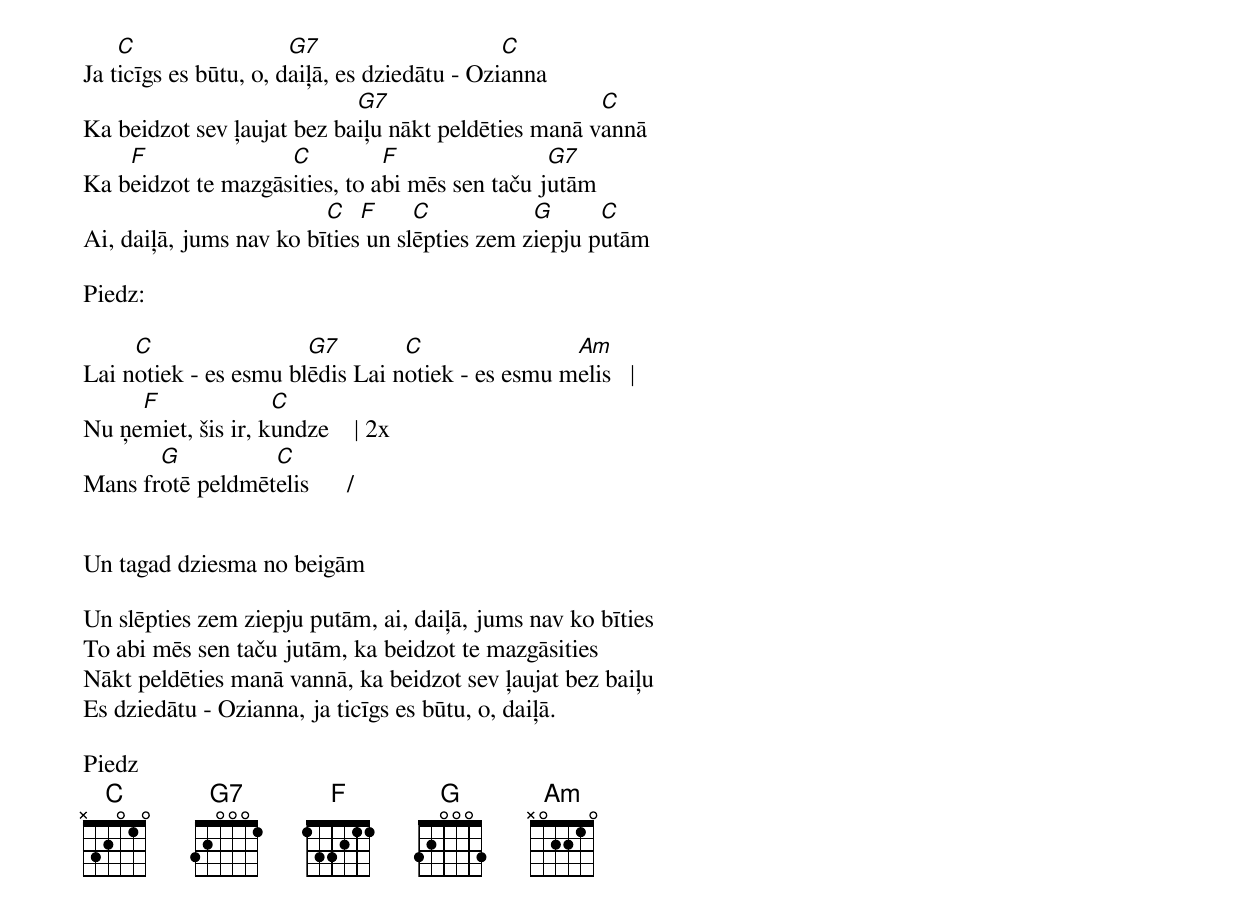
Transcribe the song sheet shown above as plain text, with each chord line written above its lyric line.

    C                  G7                     C
Ja ticīgs es būtu, o, daiļā, es dziedātu - Ozianna
                            G7                       C
Ka beidzot sev ļaujat bez baiļu nākt peldēties manā vannā
    F               C          F                G7
Ka beidzot te mazgāsities, to abi mēs sen taču jutām
                         C   F     C           G      C
Ai, daiļā, jums nav ko bīties un slēpties zem ziepju putām

Piedz:

     C                 G7
Lai notiek - es esmu blēdis \
     C                Am
Lai notiek - es esmu melis   |
     F              C
Nu ņemiet, šis ir, kundze    | 2x
       G          C
Mans frotē peldmētelis      /


Un tagad dziesma no beigām

Un slēpties zem ziepju putām, ai, daiļā, jums nav ko bīties
To abi mēs sen taču jutām, ka beidzot te mazgāsities
Nākt peldēties manā vannā, ka beidzot sev ļaujat bez baiļu
Es dziedātu - Ozianna, ja ticīgs es būtu, o, daiļā.

Piedz
